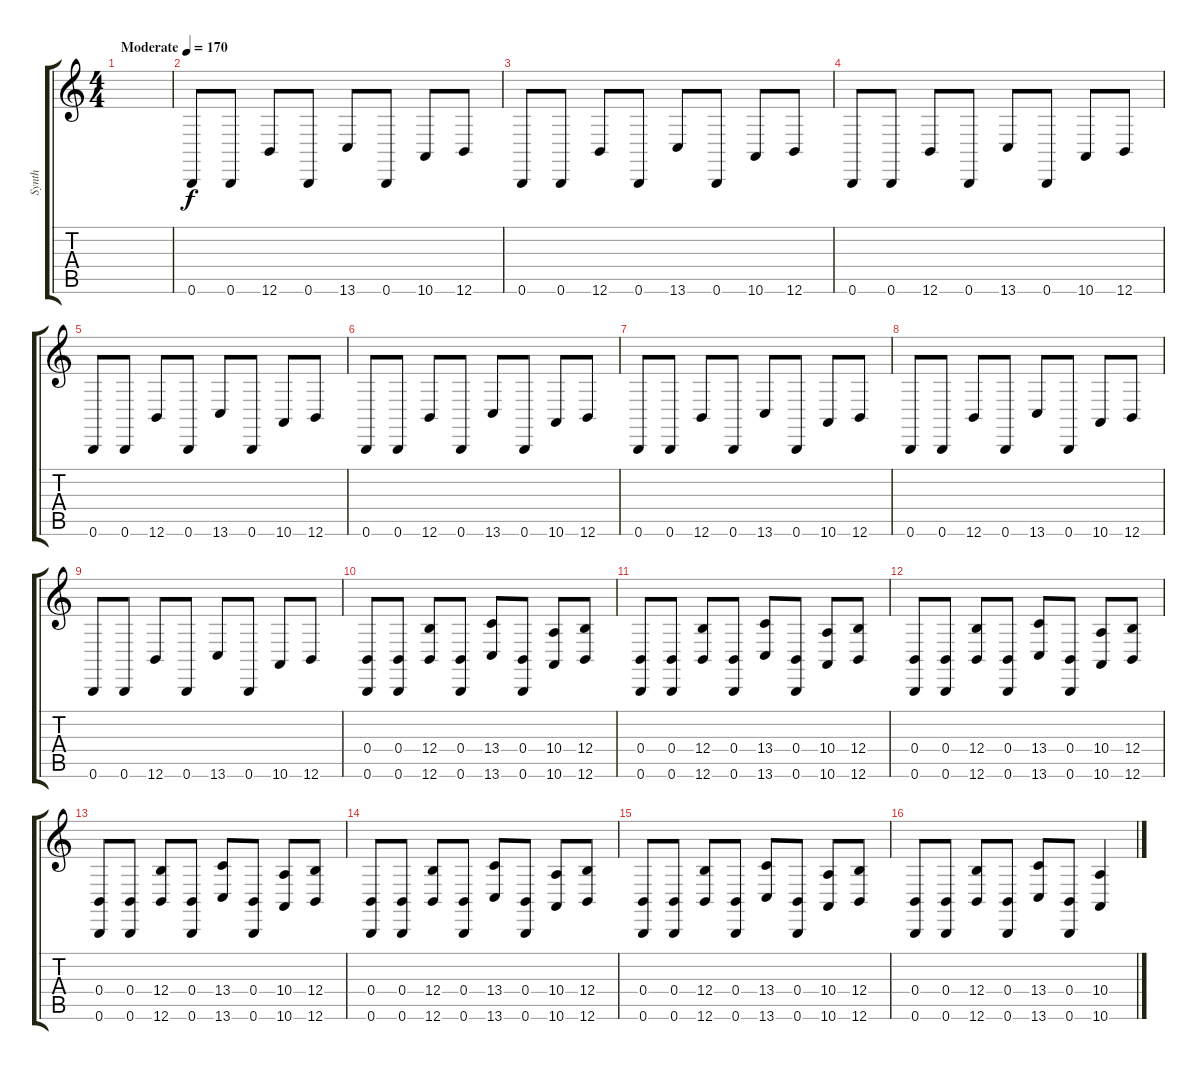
\track ("Synth" "Synth") {instrument lead2sawtooth}
\staff {score tabs}
\tuning (Db4 Ab3 E3 B2 Gb2 B1) {hide}
\ts (4 4)
\tempo (170 "Moderate")
\clef g2
\ks c
|
0.6.8 0.6.8 12.6.8 0.6.8 13.6.8 0.6.8 10.6.8 12.6.8 |
0.6.8 0.6.8 12.6.8 0.6.8 13.6.8 0.6.8 10.6.8 12.6.8 |
0.6.8 0.6.8 12.6.8 0.6.8 13.6.8 0.6.8 10.6.8 12.6.8 |
0.6.8 0.6.8 12.6.8 0.6.8 13.6.8 0.6.8 10.6.8 12.6.8 |
0.6.8 0.6.8 12.6.8 0.6.8 13.6.8 0.6.8 10.6.8 12.6.8 |
0.6.8 0.6.8 12.6.8 0.6.8 13.6.8 0.6.8 10.6.8 12.6.8 |
0.6.8 0.6.8 12.6.8 0.6.8 13.6.8 0.6.8 10.6.8 12.6.8 |
0.6.8 0.6.8 12.6.8 0.6.8 13.6.8 0.6.8 10.6.8 12.6.8 |
(0.4 0.6).8 (0.4 0.6).8 (12.4 12.6).8 (0.4 0.6).8 (13.4 13.6).8 (0.4 0.6).8 (10.4 10.6).8 (12.4 12.6).8 |
(0.4 0.6).8 (0.4 0.6).8 (12.4 12.6).8 (0.4 0.6).8 (13.4 13.6).8 (0.4 0.6).8 (10.4 10.6).8 (12.4 12.6).8 |
(0.4 0.6).8 (0.4 0.6).8 (12.4 12.6).8 (0.4 0.6).8 (13.4 13.6).8 (0.4 0.6).8 (10.4 10.6).8 (12.4 12.6).8 |
(0.4 0.6).8 (0.4 0.6).8 (12.4 12.6).8 (0.4 0.6).8 (13.4 13.6).8 (0.4 0.6).8 (10.4 10.6).8 (12.4 12.6).8 |
(0.4 0.6).8 (0.4 0.6).8 (12.4 12.6).8 (0.4 0.6).8 (13.4 13.6).8 (0.4 0.6).8 (10.4 10.6).8 (12.4 12.6).8 |
(0.4 0.6).8 (0.4 0.6).8 (12.4 12.6).8 (0.4 0.6).8 (13.4 13.6).8 (0.4 0.6).8 (10.4 10.6).8 (12.4 12.6).8 |
(0.4 0.6).8 (0.4 0.6).8 (12.4 12.6).8 (0.4 0.6).8 (13.4 13.6).8 (0.4 0.6).8 (10.4 10.6).4
